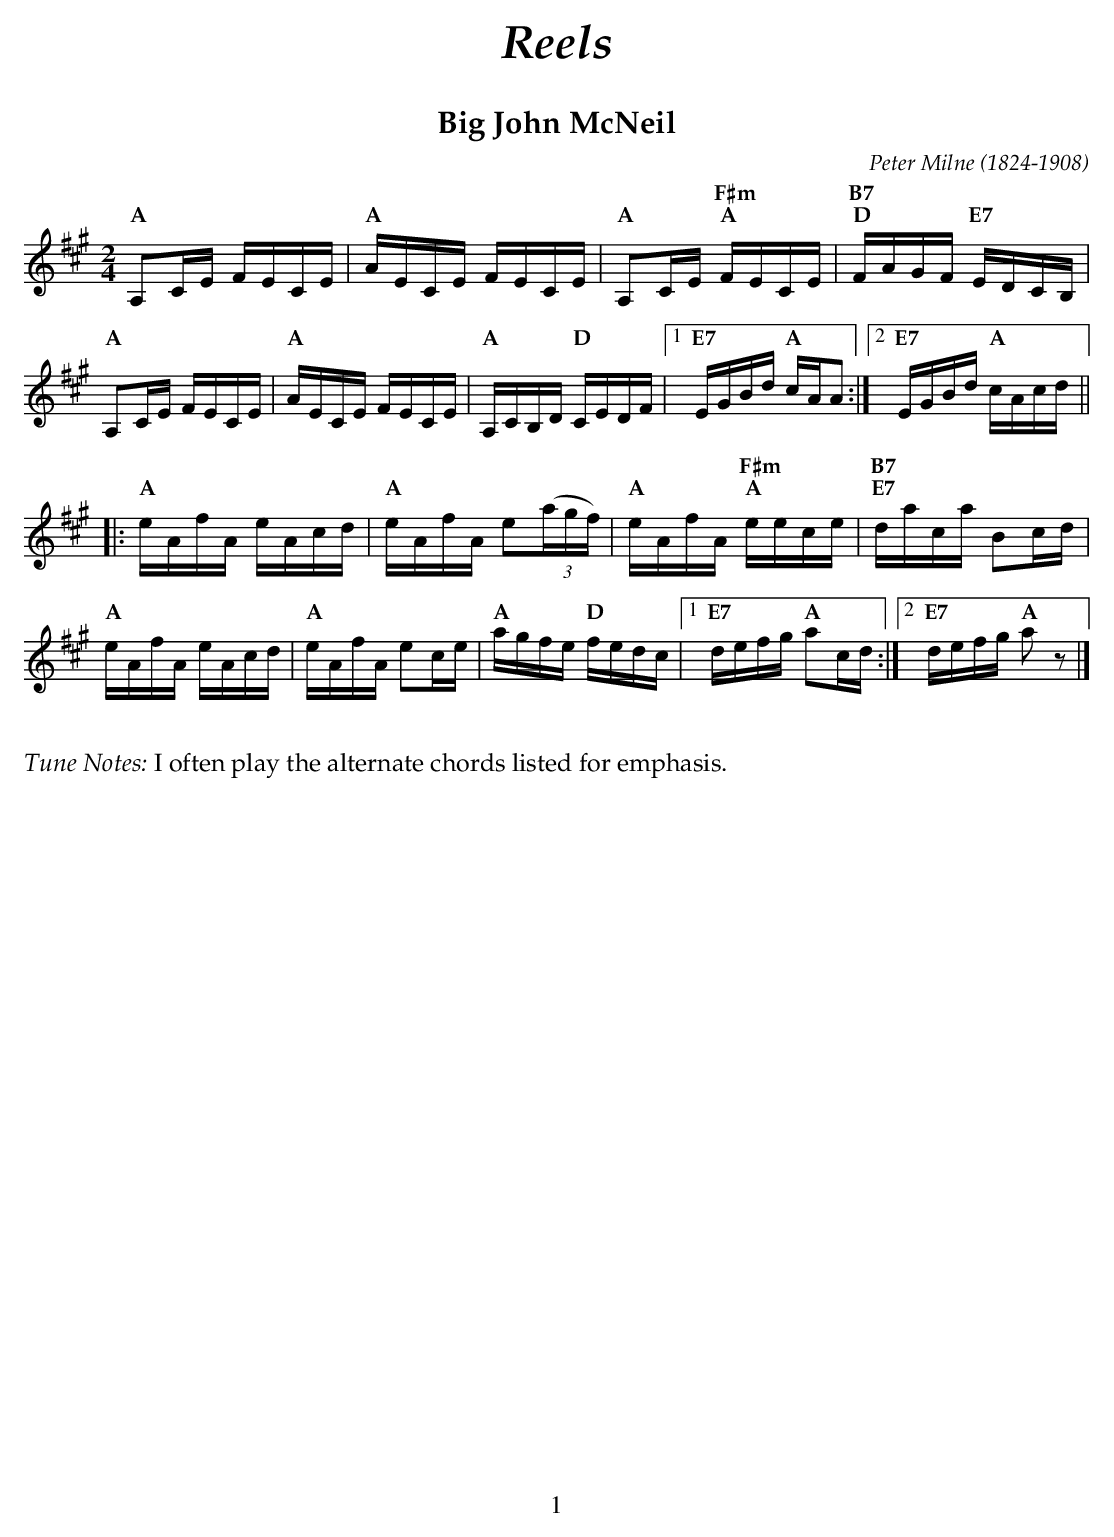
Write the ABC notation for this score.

X:1
T:Big John McNeil
C:Peter Milne (1824-1908)
M:2/4
L:1/16
K:A
   "A"  A,2CE FECE  |  "A"  AECE     FECE |\
   "A" A,2CE "F#m;A" FECE  | "B7;D" FAGF "E7" EDCB, |
   "A"  A,2CE  FECE | "A" AECE     FECE   |  "A"  A,CB,D "D" CEDF |1\
   "E7" EGBd "A"  cAA2    :|2 "E7" EGBd   "A" cAcd  ||
|: "A"  eAfA  eAcd  | "A" eAfA  e2((3agf) |\
   "A"  eAfA "F#m;A" eece  |  "B7;E7" daca    B2cd  |
   "A" eAfA eAcd    | "A" eAfA e2ce       |  "A"  agfe   "D" fedc |1\
   "E7" defg "A" a2cd     :|2 "E7" defg   "A" a2z2  |]
